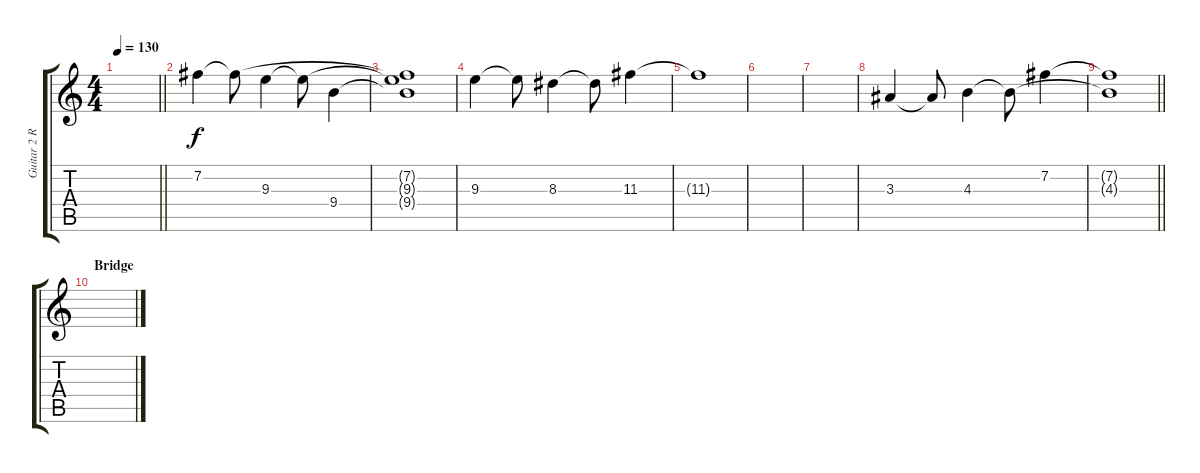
\track ("Guitar 2 R" "Guitar 2 R") {instrument distortionguitar}
\staff {score tabs}
\tuning (E4 B3 G3 D3 A2 E2) {hide}
\ts (4 4)
\tempo 130
\clef g2
\barLineRight lightlight
\ks c
|
\section ("" "")
7.2.4{volume 10 balance 16 instrument electricguitarclean} 7.2{t}.8 9.3.4 9.3{t}.8 9.4.4 |
(7.2{t} 9.3{t} 9.4{t}).1 |
9.3.4 9.3{t}.8 8.3.4 8.3{t}.8 11.3.4 |
11.3{t}.1 |
|
|
3.3.4 3.3{t}.8 4.3.4 4.3{t}.8 7.2.4 |
\barLineRight lightlight
(7.2{t} 4.3{t}).1 |
\section ("" "Bridge")
